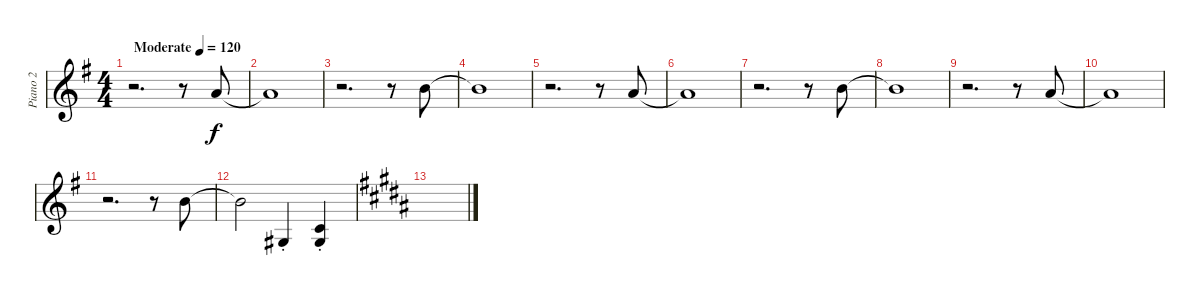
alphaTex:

\track ("Piano 2" "Piano 2") {instrument acousticgrandpiano}
\staff {score}
\tuning (E4 B3 G3 D3 A2 E2) {hide}
\ts (4 4)
\tempo (120 "Moderate")
\clef g2
\ks g
r.2{d dy f instrument acousticgrandpiano} r.8 5.1.8 |
5.1{t}.1 |
r.2{d} r.8 7.1.8 |
7.1{t}.1 |
r.2{d} r.8 5.1.8 |
5.1{t}.1 |
r.2{d} r.8 7.1.8 |
7.1{t}.1 |
r.2{d} r.8 5.1.8 |
5.1{t}.1 |
r.2{d} r.8 7.1.8 |
7.1{t}.2 1.3{st}.4 (1.2 1.3{st}).4 |
\ks b
